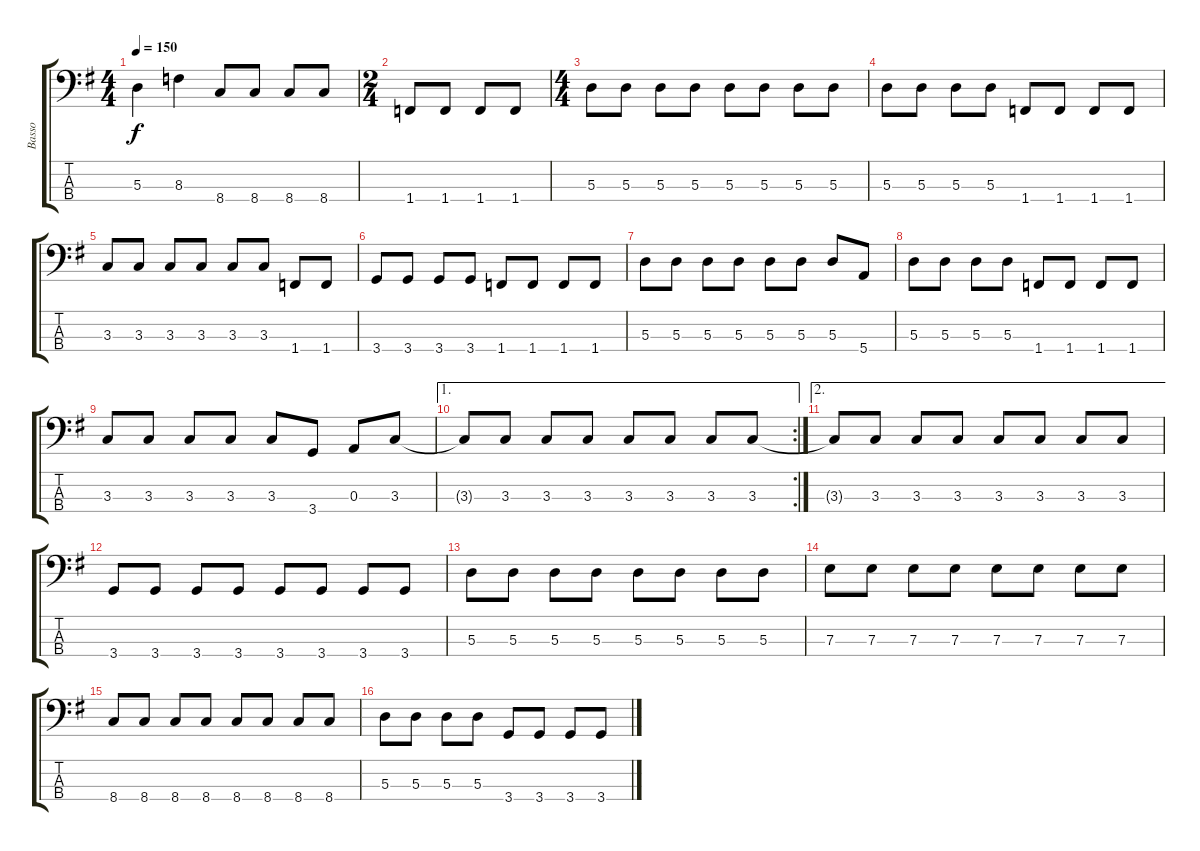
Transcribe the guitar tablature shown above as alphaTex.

\track ("Basso" "Basso") {instrument electricbasspick}
\staff {score tabs}
\tuning (G2 D2 A1 E1) {hide}
\ts (4 4)
\tempo 150
\clef f4
\ks g
5.3.4{dy f} 8.3.4 8.4.8 8.4.8 8.4.8 8.4.8 |
\ts (2 4)
1.4.8 1.4.8 1.4.8 1.4.8 |
\ts (4 4)
5.3.8 5.3.8 5.3.8 5.3.8 5.3.8 5.3.8 5.3.8 5.3.8 |
5.3.8 5.3.8 5.3.8 5.3.8 1.4.8 1.4.8 1.4.8 1.4.8 |
3.3.8 3.3.8 3.3.8 3.3.8 3.3.8 3.3.8 1.4.8 1.4.8 |
3.4.8 3.4.8 3.4.8 3.4.8 1.4.8 1.4.8 1.4.8 1.4.8 |
5.3.8 5.3.8 5.3.8 5.3.8 5.3.8 5.3.8 5.3.8 5.4.8 |
5.3.8 5.3.8 5.3.8 5.3.8 1.4.8 1.4.8 1.4.8 1.4.8 |
3.3.8 3.3.8 3.3.8 3.3.8 3.3.8 3.4.8 0.3.8 3.3.8 |
\ae 1
\rc 2
3.3{t}.8 3.3.8 3.3.8 3.3.8 3.3.8 3.3.8 3.3.8 3.3.8 |
\ae 2
3.3{t}.8 3.3.8 3.3.8 3.3.8 3.3.8 3.3.8 3.3.8 3.3.8 |
3.4.8 3.4.8 3.4.8 3.4.8 3.4.8 3.4.8 3.4.8 3.4.8 |
5.3.8 5.3.8 5.3.8 5.3.8 5.3.8 5.3.8 5.3.8 5.3.8 |
7.3.8 7.3.8 7.3.8 7.3.8 7.3.8 7.3.8 7.3.8 7.3.8 |
8.4.8 8.4.8 8.4.8 8.4.8 8.4.8 8.4.8 8.4.8 8.4.8 |
5.3.8 5.3.8 5.3.8 5.3.8 3.4.8 3.4.8 3.4.8 3.4.8
